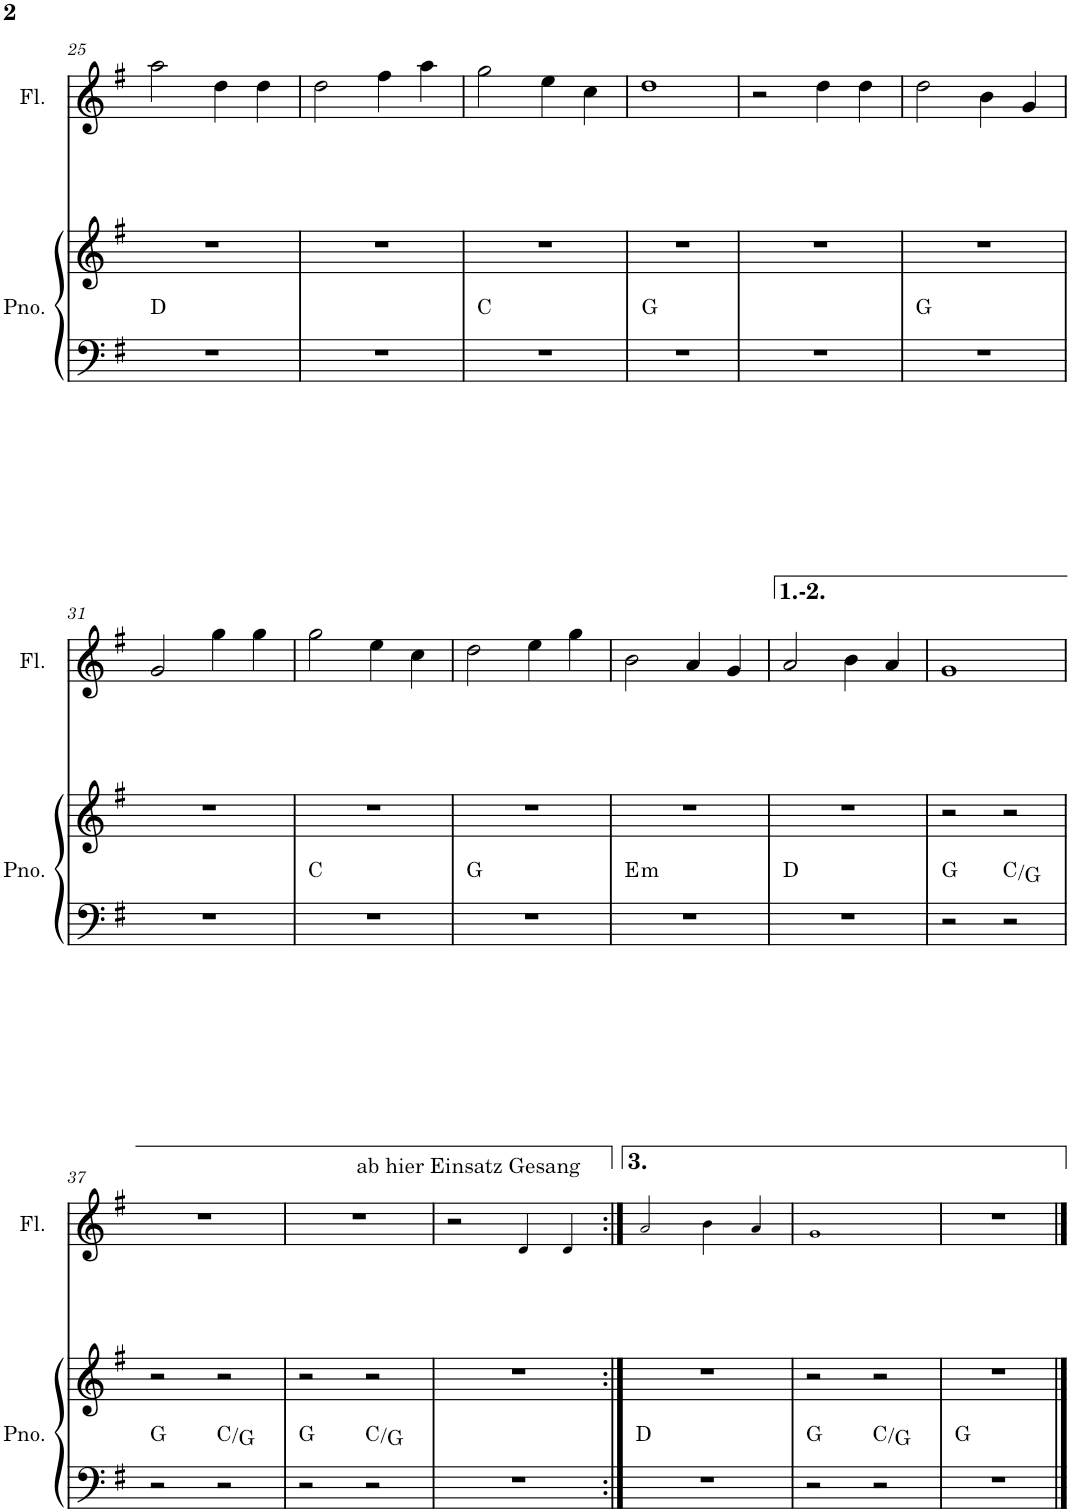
**kern	**kern	**harte	**kern
*part2	*part2	*part2	*part1
*staff3	*staff2	*	*staff1
*I"Piano	*	*	*I"Flöte
*I'Pno.	*	*	*I'Fl.
!!LO:PB:g=z
*clefF4	*clefG2	*	*clefG2
*k[f#]	*k[f#]	*	*k[f#]
*M4/4	*M4/4	*	*M4/4
=25	=25	=25	=25
1r	1r	D:maj	2aa\
.	.	.	4dd\
.	.	.	4dd\
=26	=26	=26	=26
1r	1r	.	2dd\
.	.	.	4ff#\
.	.	.	4aa\
=27	=27	=27	=27
1r	1r	C:maj	2gg\
.	.	.	4ee\
.	.	.	4cc\
=28	=28	=28	=28
1r	1r	G:maj	1dd
=29	=29	=29	=29
1r	1r	.	2r
.	.	.	4dd\
.	.	.	4dd\
=30	=30	=30	=30
1r	1r	G:maj	2dd\
.	.	.	4b\
.	.	.	4g/
!!LO:LB:g=z
=31	=31	=31	=31
1r	1r	.	2g/
.	.	.	4gg\
.	.	.	4gg\
=32	=32	=32	=32
1r	1r	C:maj	2gg\
.	.	.	4ee\
.	.	.	4cc\
=33	=33	=33	=33
1r	1r	G:maj	2dd\
.	.	.	4ee\
.	.	.	4gg\
=34	=34	=34	=34
!	!	!LO:H:kt=m	!
1r	1r	E:min	2b\
.	.	.	4a/
.	.	.	4g/
=35	=35	=35	=35
1r	1r	D:maj	2a/
.	.	.	4b\
.	.	.	4a/
=36	=36	=36	=36
2r	2r	G:maj	1g
2r	2r	C:maj/5	.
!!LO:LB:g=z
=37	=37	=37	=37
2r	2r	G:maj	1r
2r	2r	C:maj/5	.
=38	=38	=38	=38
2r	2r	G:maj	1r
2r	2r	C:maj/5	.
=39	=39	=39	=39
1r	1r	.	2r
!	!	!	!LO:TX:a:t=ab hier Einsatz Gesang
.	.	.	4d!/
.	.	.	4d!/
=40:|!	=40:|!	=40:|!	=40:|!
1r	1r	D:maj	2a!/
.	.	.	4b!\
.	.	.	4a!/
=41	=41	=41	=41
2r	2r	G:maj	1g!
2r	2r	C:maj/5	.
=42	=42	=42	=42
1r	1r	G:maj	1r
==	==	==	==
*-	*-	*-	*-
